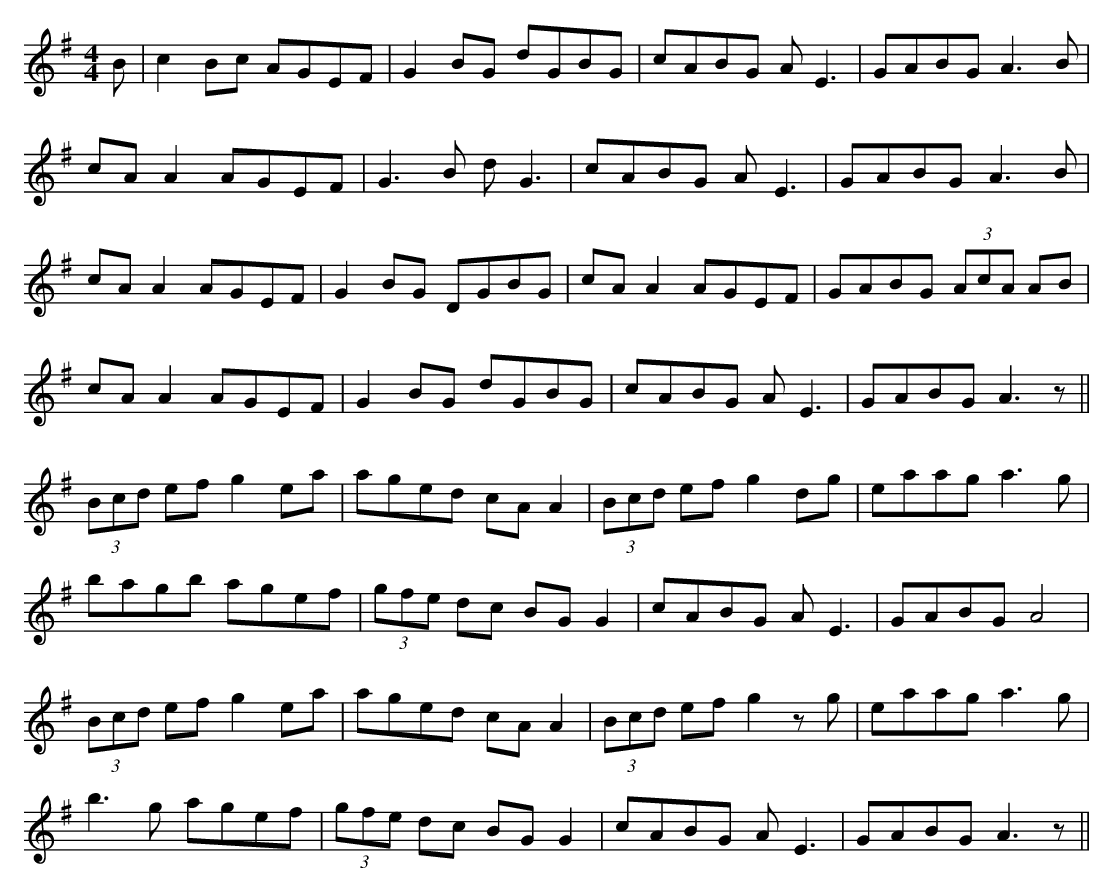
X:1
M:4/4
K:Ador
B|c2 Bc AGEF|G2 BG dGBG|cABG AE3|GABG A3B|
cA A2 AGEF|G3B dG3|cABG AE3|GABG A3B|
cA A2 AGEF|G2 BG DGBG|cA A2 AGEF|GABG (3AcA AB|
cA A2 AGEF|G2 BG dGBG|cABG AE3|GABG A3z||
(3Bcd ef g2 ea|aged cA A2|(3Bcd ef g2 dg|eaag a3g|
bagb agef|(3gfe dc BG G2|cABG AE3|GABG A4|
(3Bcd ef g2 ea|aged cA A2|(3Bcd ef g2 zg|eaag a3g|
b3g agef|(3gfe dc BG G2|cABG AE3|GABG A3z||
